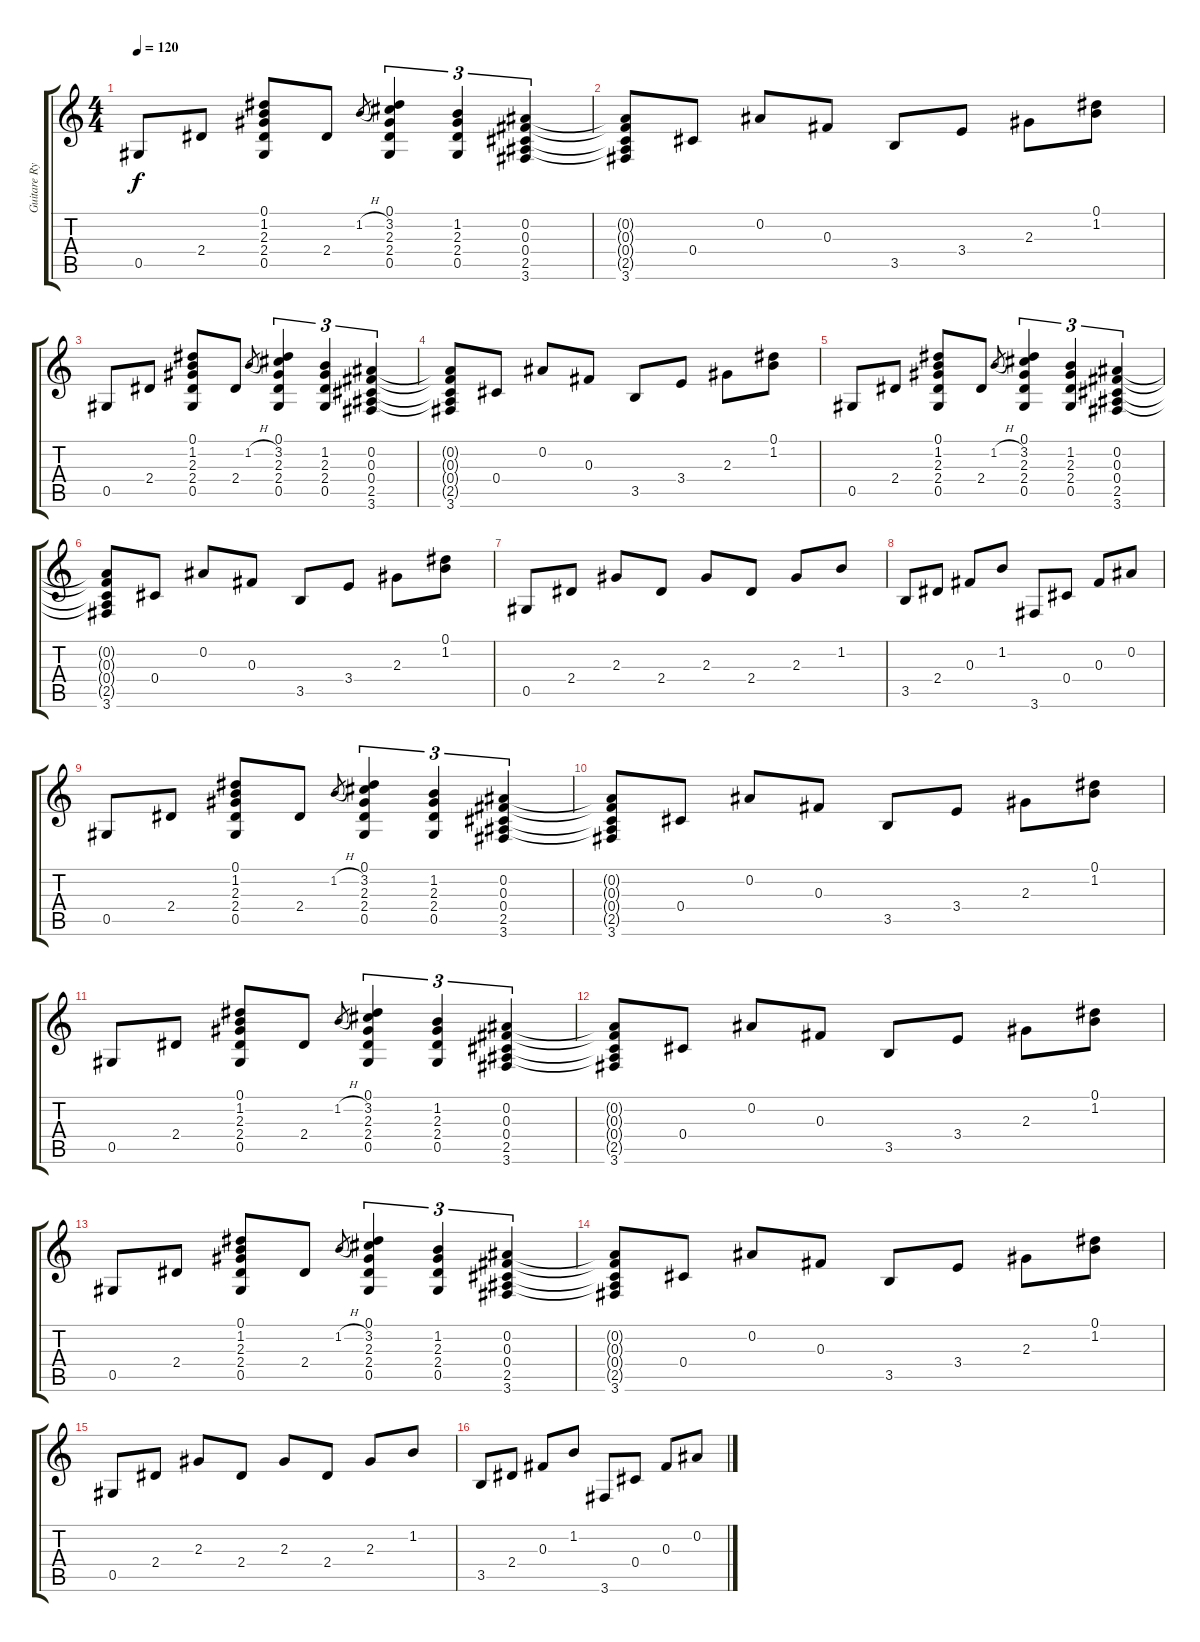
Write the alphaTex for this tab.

\track ("Guitare Rythmique 1" "Guitare Ry") {instrument acousticguitarnylon}
\staff {score tabs}
\tuning (Eb4 Bb3 Gb3 Db3 Ab2 Eb2) {hide}
\ts (4 4)
\tempo 120
\clef g2
\ks c
0.5.8{dy f} 2.4.8 (0.1 1.2 2.3 2.4 0.5).8 2.4.8 1.2{h}.8{gr} (0.1 3.2 2.3 2.4 0.5).4{tu (3 2)} (1.2 2.3 2.4 0.5).4{tu (3 2)} (0.2 0.3 0.4 2.5 3.6).4{tu (3 2)} |
(0.2{t} 0.3{t} 0.4{t} 2.5{t} 3.6).8 0.4.8 0.2.8 0.3.8 3.5.8 3.4.8 2.3.8 (0.1 1.2).8 |
0.5.8 2.4.8 (0.1 1.2 2.3 2.4 0.5).8 2.4.8 1.2{h}.8{gr} (0.1 3.2 2.3 2.4 0.5).4{tu (3 2)} (1.2 2.3 2.4 0.5).4{tu (3 2)} (0.2 0.3 0.4 2.5 3.6).4{tu (3 2)} |
(0.2{t} 0.3{t} 0.4{t} 2.5{t} 3.6).8 0.4.8 0.2.8 0.3.8 3.5.8 3.4.8 2.3.8 (0.1 1.2).8 |
0.5.8 2.4.8 (0.1 1.2 2.3 2.4 0.5).8 2.4.8 1.2{h}.8{gr} (0.1 3.2 2.3 2.4 0.5).4{tu (3 2)} (1.2 2.3 2.4 0.5).4{tu (3 2)} (0.2 0.3 0.4 2.5 3.6).4{tu (3 2)} |
(0.2{t} 0.3{t} 0.4{t} 2.5{t} 3.6).8 0.4.8 0.2.8 0.3.8 3.5.8 3.4.8 2.3.8 (0.1 1.2).8 |
0.5.8 2.4.8 2.3.8 2.4.8 2.3.8 2.4.8 2.3.8 1.2.8 |
3.5.8 2.4.8 0.3.8 1.2.8 3.6.8 0.4.8 0.3.8 0.2.8 |
0.5.8 2.4.8 (0.1 1.2 2.3 2.4 0.5).8 2.4.8 1.2{h}.8{gr} (0.1 3.2 2.3 2.4 0.5).4{tu (3 2)} (1.2 2.3 2.4 0.5).4{tu (3 2)} (0.2 0.3 0.4 2.5 3.6).4{tu (3 2)} |
(0.2{t} 0.3{t} 0.4{t} 2.5{t} 3.6).8 0.4.8 0.2.8 0.3.8 3.5.8 3.4.8 2.3.8 (0.1 1.2).8 |
0.5.8 2.4.8 (0.1 1.2 2.3 2.4 0.5).8 2.4.8 1.2{h}.8{gr} (0.1 3.2 2.3 2.4 0.5).4{tu (3 2)} (1.2 2.3 2.4 0.5).4{tu (3 2)} (0.2 0.3 0.4 2.5 3.6).4{tu (3 2)} |
(0.2{t} 0.3{t} 0.4{t} 2.5{t} 3.6).8{volume 0} 0.4.8 0.2.8 0.3.8 3.5.8 3.4.8 2.3.8 (0.1 1.2).8 |
0.5.8 2.4.8 (0.1 1.2 2.3 2.4 0.5).8 2.4.8 1.2{h}.8{gr} (0.1 3.2 2.3 2.4 0.5).4{tu (3 2)} (1.2 2.3 2.4 0.5).4{tu (3 2)} (0.2 0.3 0.4 2.5 3.6).4{tu (3 2)} |
(0.2{t} 0.3{t} 0.4{t} 2.5{t} 3.6).8 0.4.8 0.2.8 0.3.8 3.5.8 3.4.8 2.3.8 (0.1 1.2).8 |
0.5.8 2.4.8 2.3.8 2.4.8 2.3.8 2.4.8 2.3.8 1.2.8 |
3.5.8 2.4.8 0.3.8 1.2.8 3.6.8 0.4.8 0.3.8 0.2.8
